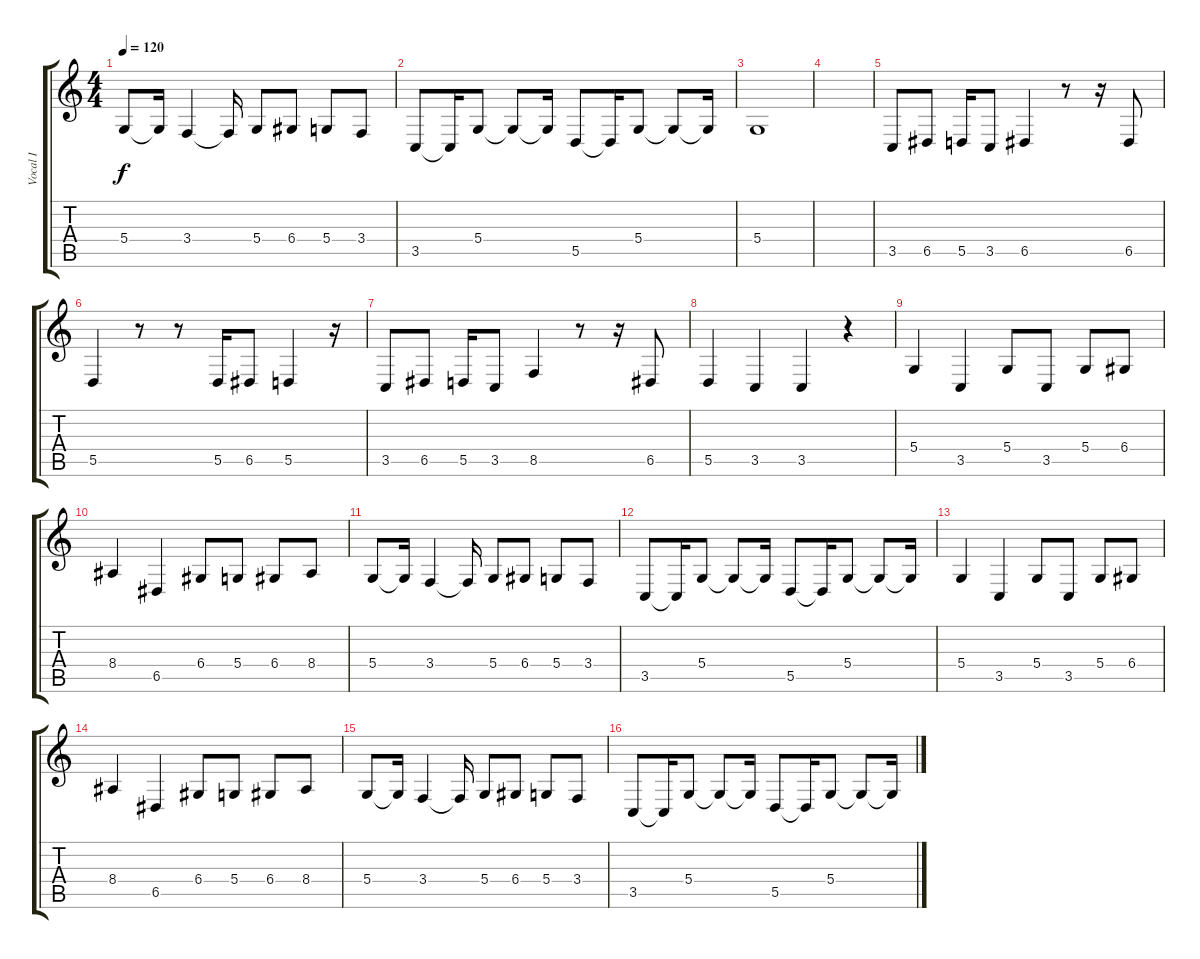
\track ("Vocal I" "Vocal I") {instrument tenorsax}
\staff {score tabs}
\tuning (E4 B3 G3 D3 A2 D2) {hide}
\ts (4 4)
\tempo 120
\clef g2
\ks c
5.4.8{dy f} 5.4{t}.16 3.4.4 3.4{t}.16 5.4.8 6.4.8 5.4.8 3.4.8 |
3.5.8 3.5{t}.16 5.4.8 5.4{t}.8 5.4{t}.16 5.5.8 5.5{t}.16 5.4.8 5.4{t}.8 5.4{t}.16 |
5.4.1 |
|
3.5.8 6.5.8 5.5.16 3.5.8 6.5.4 r.8 r.16 6.5.8 |
5.5.4 r.8 r.8 5.5.16 6.5.8 5.5.4 r.16 |
3.5.8 6.5.8 5.5.16 3.5.8 8.5.4 r.8 r.16 6.5.8 |
5.5.4 3.5.4 3.5.4 r.4 |
5.4.4 3.5.4 5.4.8 3.5.8 5.4.8 6.4.8 |
8.4.4 6.5.4 6.4.8 5.4.8 6.4.8 8.4.8 |
5.4.8 5.4{t}.16 3.4.4 3.4{t}.16 5.4.8 6.4.8 5.4.8 3.4.8 |
3.5.8 3.5{t}.16 5.4.8 5.4{t}.8 5.4{t}.16 5.5.8 5.5{t}.16 5.4.8 5.4{t}.8 5.4{t}.16 |
5.4.4 3.5.4 5.4.8 3.5.8 5.4.8 6.4.8 |
8.4.4 6.5.4 6.4.8 5.4.8 6.4.8 8.4.8 |
5.4.8 5.4{t}.16 3.4.4 3.4{t}.16 5.4.8 6.4.8 5.4.8 3.4.8 |
3.5.8 3.5{t}.16 5.4.8 5.4{t}.8 5.4{t}.16 5.5.8 5.5{t}.16 5.4.8 5.4{t}.8 5.4{t}.16
